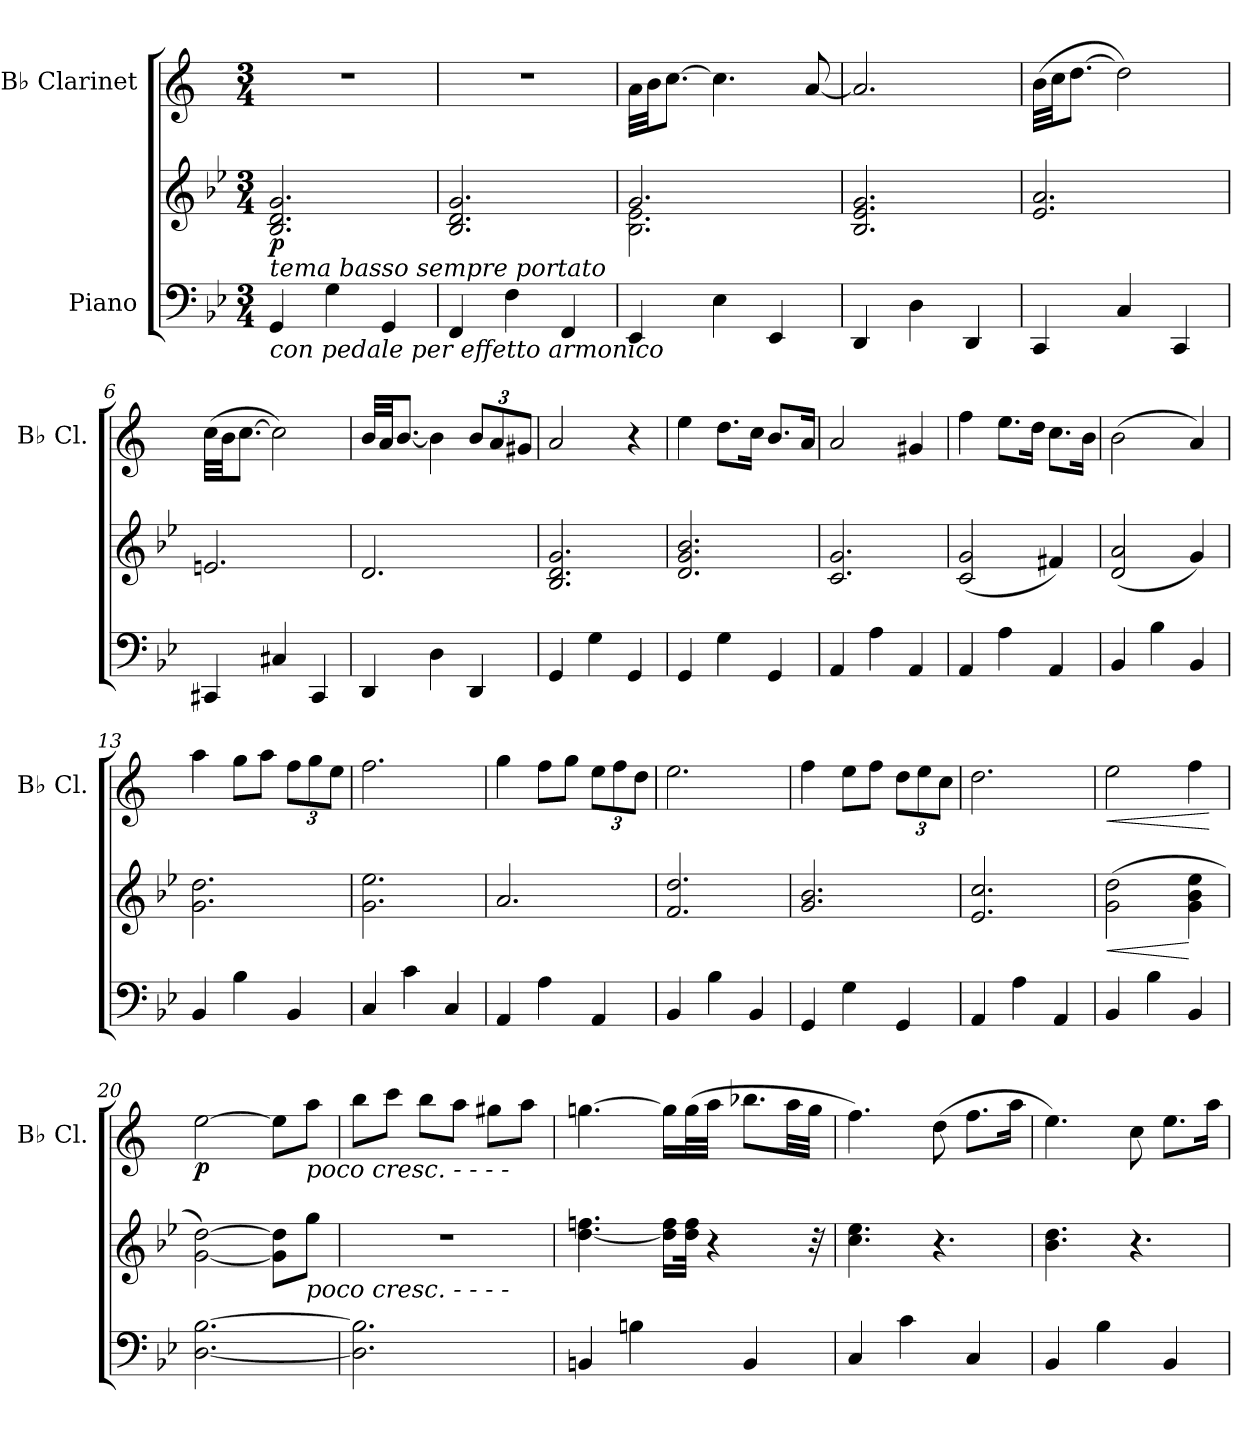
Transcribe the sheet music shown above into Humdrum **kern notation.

**kern	**kern	**dynam	**kern	**dynam
*part2	*part2	*part2	*part1	*part1
*staff3	*staff2	*staff2/3	*staff1	*staff1
*I"Piano	*	*	*I"B♭ Clarinet	*
*	*	*	*I'B♭ Cl.	*
*clefF4	*clefG2	*	*clefG2	*
*	*	*	*ITrd1c2	*
*k[b-e-]	*k[b-e-]	*	*k[b-e-]	*
*M3/4	*M3/4	*	*M3/4	*
*MM53	*MM53	*	*MM53	*
=1	=1	=1	=1	=1
!LO:TX:a:i:t=tema basso sempre portato	!	!	!	!
!LO:TX:b:i:t=con pedale per effetto armonico	!	!	!	!
!	!	!LO:DY:b	!	!
4GG/	2.B-/ 2.d/ 2.g/	p	2.r	.
4G\	.	.	.	.
4GG/	.	.	.	.
=2	=2	=2	=2	=2
4FF/	2.B-/ 2.d/ 2.g/	.	2.r	.
4F\	.	.	.	.
4FF/	.	.	.	.
=3	=3	=3	=3	=3
*	*^	*	*	*
4EE-/	2.g/	2.B-\ 2.e-\	.	32g\LLL	.
.	.	.	.	32a\JJ	.
.	.	.	.	[8.b-\J	.
4E-\	.	.	.	4.b-\]	.
4EE-/	.	.	.	.	.
.	.	.	.	[8g/	.
*	*v	*v	*	*	*
=4	=4	=4	=4	=4
4DD/	2.B-/ 2.e-/ 2.g/	.	2.g/]	.
4D\	.	.	.	.
4DD/	.	.	.	.
=5	=5	=5	=5	=5
4CC/	2.e-/ 2.a/	.	(32a\LLL	.
.	.	.	32b-\JJ	.
.	.	.	[8.cc\J	.
4C/	.	.	2cc\])	.
4CC/	.	.	.	.
=6	=6	=6	=6	=6
4CC#X/	2.en/	.	(32b-\LLL	.
.	.	.	32a\JJ	.
.	.	.	[8.b-\J	.
4C#X/	.	.	2b-\])	.
4CC#/	.	.	.	.
!!LO:LB:g=z
=7	=7	=7	=7	=7
4DD/	2.d/	.	32a/LLL	.
.	.	.	32g/JJ	.
.	.	.	[8.a/J	.
4D\	.	.	4a\]	.
*	*	*	*Xbrackettup	*
4DD/	.	.	12a/L	.
.	.	.	12g/	.
.	.	.	12f#X/J	.
=8	=8	=8	=8	=8
4GG/	2.B-/ 2.d/ 2.g/	.	2g/	.
4G\	.	.	.	.
4GG/	.	.	4r	.
=9	=9	=9	=9	=9
4GG/	2.d/ 2.g/ 2.b-/	.	4dd\	.
4G\	.	.	8.cc\L	.
.	.	.	16b-\Jk	.
4GG/	.	.	8.a/L	.
.	.	.	16g/Jk	.
=10	=10	=10	=10	=10
4AA/	2.c/ 2.g/	.	2g/	.
4A\	.	.	.	.
4AA/	.	.	4f#X/	.
=11	=11	=11	=11	=11
4AA/	(2c/ 2g/	.	4ee-\	.
4A\	.	.	8.dd\L	.
.	.	.	16cc\Jk	.
4AA/	4f#X/)	.	8.b-\L	.
.	.	.	16a\Jk	.
=12	=12	=12	=12	=12
4BB-/	(2d/ 2a/	.	(2a\	.
4B-\	.	.	.	.
4BB-/	4g/)	.	4g/)	.
!!LO:LB:g=z
=13	=13	=13	=13	=13
4BB-/	2.g\ 2.dd\	.	4gg\	.
4B-\	.	.	8ff\L	.
.	.	.	8gg\J	.
4BB-/	.	.	12ee-\L	.
.	.	.	12ff\	.
.	.	.	12dd\J	.
=14	=14	=14	=14	=14
4C/	2.g\ 2.ee-\	.	2.ee-\	.
4c\	.	.	.	.
4C/	.	.	.	.
=15	=15	=15	=15	=15
4AA/	2.a/	.	4ff\	.
4A\	.	.	8ee-\L	.
.	.	.	8ff\J	.
4AA/	.	.	12dd\L	.
.	.	.	12ee-\	.
.	.	.	12cc\J	.
=16	=16	=16	=16	=16
4BB-/	2.f/ 2.dd/	.	2.dd\	.
4B-\	.	.	.	.
4BB-/	.	.	.	.
=17	=17	=17	=17	=17
4GG/	2.g/ 2.b-/	.	4ee-\	.
4G\	.	.	8dd\L	.
.	.	.	8ee-\J	.
4GG/	.	.	12cc\L	.
.	.	.	12dd\	.
.	.	.	12b-\J	.
=18	=18	=18	=18	=18
4AA/	2.e-/ 2.cc/	.	2.cc\	.
4A\	.	.	.	.
4AA/	.	.	.	.
=19	=19	=19	=19	=19
!	!	!LO:HP:b	!	!LO:HP:b
4BB-/	(2g\ 2dd\	<	2dd\	<
4B-\	.	.	.	.
4BB-/	4g\ 4b-\ 4ee-\	[	4ee-\	.
.	.	.	.	[
!!LO:LB:g=z
=20	=20	=20	=20	=20
!	!	!LO:DY:a=2	!	!
!	!	!LO:DY:n=1:b	!	!LO:DY:b
[2.D\ [2.B-\	[2g\ [2dd\)	other-dynamics p	[2dd\	p
.	8g\] 8dd\]L	.	8dd\L]	.
!	!	!	!LO:TX:b:i:t=poco cresc.   -   -   -   -	!
!	!LO:TX:b:i:t=poco cresc.   -   -   -   -	!	!	!
.	8gg\J	.	8gg\J	.
=21	=21	=21	=21	=21
2.D\] 2.B-\]	2.r	.	8aa\L	.
.	.	.	8bb-\J	.
.	.	.	8aa\L	.
.	.	.	8gg\J	.
.	.	.	8ff#X\L	.
.	.	.	8gg\J	.
=22	=22	=22	=22	=22
4BBn/	[4.dd\ 4.ffn\	.	[4.ffn\	.
4Bn\	.	.	.	.
.	16dd\] 16ff\LL	.	16ff\LL]	.
.	32dd\ 32ff\JJk	.	(32ff\L	.
.	4r	.	32gg\JJJ	.
4BB/	.	.	8.aa-X\L	.
.	.	.	32gg\LL	.
.	32r	.	32ff\JJJ	.
=23	=23	=23	=23	=23
4C/	4.cc\ 4.ee-\	.	4.ee-\)	.
4c\	.	.	.	.
.	4.r	.	(8cc\	.
4C/	.	.	8.ee-\L	.
.	.	.	16gg\Jk	.
=24	=24	=24	=24	=24
4BB-/	4.b-\ 4.dd\	.	4.dd\)	.
4B-\	.	.	.	.
.	4.r	.	8b-\	.
4BB-/	.	.	8.dd\L	.
.	.	.	16gg\Jk	.
=	=	=	=	=
*-	*-	*-	*-	*-
